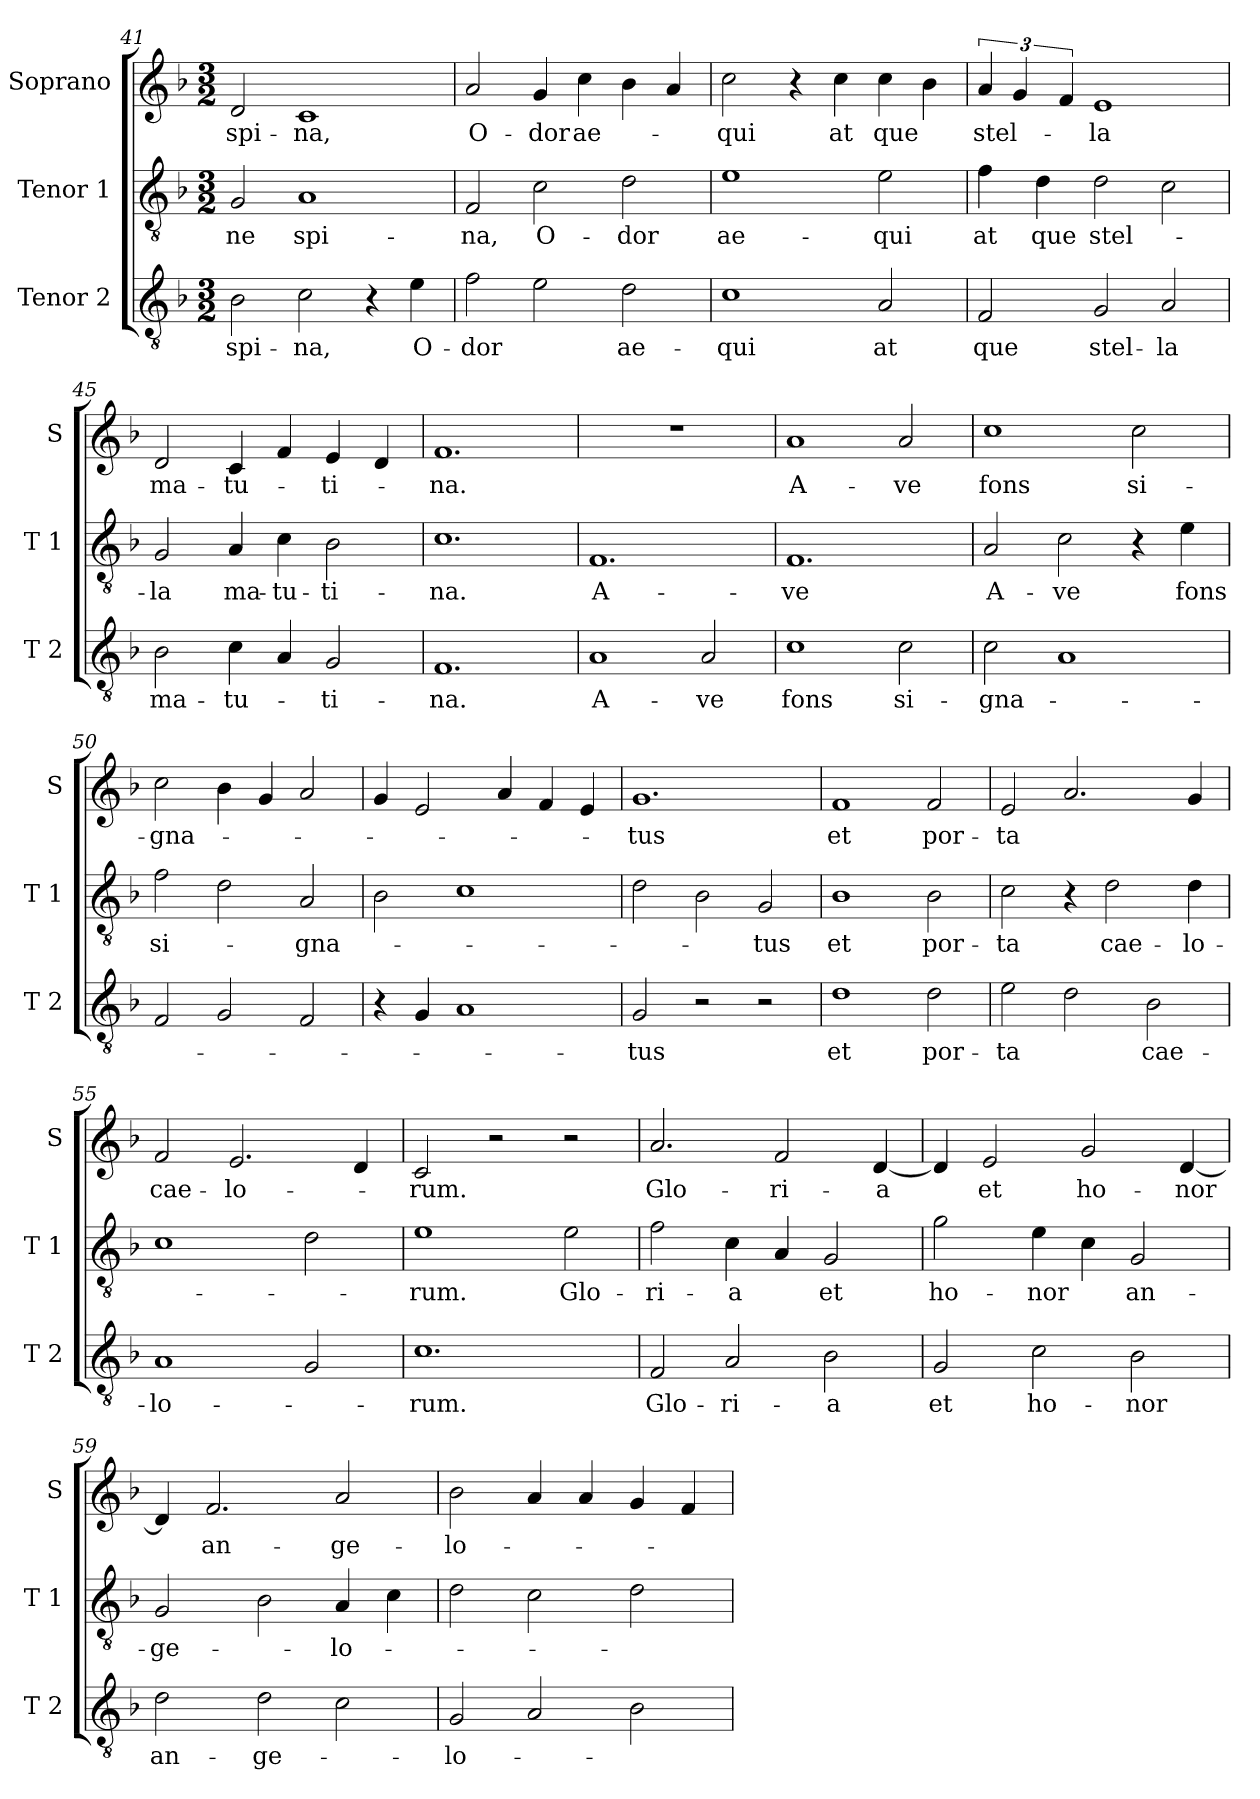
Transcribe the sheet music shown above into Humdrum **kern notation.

**kern	**text	**kern	**text	**kern	**text
*part3	*part3	*part2	*part2	*part1	*part1
*staff3	*staff3	*staff2	*staff2	*staff1	*staff1
*I"Tenor 2	*	*I"Tenor 1	*	*I"Soprano	*
*I'T 2	*	*I'T 1	*	*I'S	*
*clefGv2	*	*clefGv2	*	*clefG2	*
*k[b-]	*	*k[b-]	*	*k[b-]	*
*F:	*	*F:	*	*F:	*
*M3/2	*	*M3/2	*	*M3/2	*
=41	=41	=41	=41	=41	=41
!	!LO:LY:b	!	!LO:LY:b	!	!LO:LY:b
2B-\	spi-	2G/	-ne	2d/	spi-
!	!LO:LY:b	!	!LO:LY:b	!	!LO:LY:b
2c\	-na,	1A	spi-	1c	-na,
4r	.	.	.	.	.
!	!LO:LY:b	!	!	!	!
4e\	O-	.	.	.	.
=42	=42	=42	=42	=42	=42
!	!LO:LY:b	!	!LO:LY:b	!	!LO:LY:b
2f\	-dor	2F/	-na,	2a/	O-
!	!	!	!LO:LY:b	!	!LO:LY:b
2e\	.	2c\	O-	4g/	-dor
!	!	!	!	!	!LO:LY:b
.	.	.	.	4cc\	ae-
!	!LO:LY:b	!	!LO:LY:b	!	!
2d\	ae-	2d\	-dor	4b-\	.
.	.	.	.	4a/	.
!!LO:PB:g=z
=43	=43	=43	=43	=43	=43
!	!LO:LY:b	!	!LO:LY:b	!	!LO:LY:b
1c	-qui	1e	ae-	2cc\	-qui
.	.	.	.	4r	.
!	!	!	!	!	!LO:LY:b
.	.	.	.	4cc\	at
!	!LO:LY:b	!	!LO:LY:b	!	!LO:LY:b
2A/	at	2e\	-qui	4cc\	que
.	.	.	.	4b-\	.
=44	=44	=44	=44	=44	=44
!	!LO:LY:b	!	!LO:LY:b	!	!LO:LY:b
2F/	que	4f\	at	6a/	stel-
.	.	.	.	6g/	.
!	!	!	!LO:LY:b	!	!
.	.	4d\	que	.	.
.	.	.	.	6f/	.
!	!LO:LY:b	!	!LO:LY:b	!	!LO:LY:b
2G/	stel-	2d\	stel-	1e	-la
!	!LO:LY:b	!	!	!	!
2A/	-la	2c\	.	.	.
=45	=45	=45	=45	=45	=45
!	!LO:LY:b	!	!LO:LY:b	!	!LO:LY:b
2B-\	ma-	2G/	-la	2d/	ma-
!	!LO:LY:b	!	!LO:LY:b	!	!LO:LY:b
4c\	-tu-	4A/	ma-	4c/	-tu-
!	!	!	!LO:LY:b	!	!
4A/	.	4c\	-tu-	4f/	.
!	!LO:LY:b	!	!LO:LY:b	!	!LO:LY:b
2G/	-ti-	2B-\	-ti-	4e/	-ti-
.	.	.	.	4d/	.
=46	=46	=46	=46	=46	=46
!	!LO:LY:b	!	!LO:LY:b	!	!LO:LY:b
1.F	-na.	1.c	-na.	1.f	-na.
=47	=47	=47	=47	=47	=47
!	!LO:LY:b	!	!LO:LY:b	!	!
1A	A-	1.F	A-	1.r	.
!	!LO:LY:b	!	!	!	!
2A/	-ve	.	.	.	.
!!LO:LB:g=z
=48	=48	=48	=48	=48	=48
!	!LO:LY:b	!	!LO:LY:b	!	!LO:LY:b
1c	fons	1.F	-ve	1a	A-
!	!LO:LY:b	!	!	!	!LO:LY:b
2c\	si-	.	.	2a/	-ve
=49	=49	=49	=49	=49	=49
!	!LO:LY:b	!	!LO:LY:b	!	!LO:LY:b
2c\	-gna-	2A/	A-	1cc	fons
!	!	!	!LO:LY:b	!	!
1A	.	2c\	-ve	.	.
!	!	!	!	!	!LO:LY:b
.	.	4r	.	2cc\	si-
!	!	!	!LO:LY:b	!	!
.	.	4e\	fons	.	.
=50	=50	=50	=50	=50	=50
!	!	!	!LO:LY:b	!	!LO:LY:b
2F/	.	2f\	si-	2cc\	-gna-
2G/	.	2d\	.	4b-\	.
.	.	.	.	4g/	.
!	!	!	!LO:LY:b	!	!
2F/	.	2A/	-gna-	2a/	.
=51	=51	=51	=51	=51	=51
4r	.	2B-\	.	4g/	.
4G/	.	.	.	2e/	.
1A	.	1c	.	.	.
.	.	.	.	4a/	.
.	.	.	.	4f/	.
.	.	.	.	4e/	.
=52	=52	=52	=52	=52	=52
!	!LO:LY:b	!	!	!	!LO:LY:b
2G/	-tus	2d\	.	1.g	-tus
2r	.	2B-\	.	.	.
!	!	!	!LO:LY:b	!	!
2r	.	2G/	-tus	.	.
!!LO:LB:g=z
=53	=53	=53	=53	=53	=53
!	!LO:LY:b	!	!LO:LY:b	!	!LO:LY:b
1d	et	1B-	et	1f	et
!	!LO:LY:b	!	!LO:LY:b	!	!LO:LY:b
2d\	por-	2B-\	por-	2f/	por-
=54	=54	=54	=54	=54	=54
!	!LO:LY:b	!	!LO:LY:b	!	!LO:LY:b
2e\	-ta	2c\	-ta	2e/	-ta
2d\	.	4r	.	2.a/	.
!	!	!	!LO:LY:b	!	!
.	.	2d\	cae-	.	.
!	!LO:LY:b	!	!	!	!
2B-\	cae-	.	.	.	.
!	!	!	!LO:LY:b	!	!
.	.	4d\	-lo-	4g/	.
=55	=55	=55	=55	=55	=55
!	!LO:LY:b	!	!	!	!LO:LY:b
1A	-lo-	1c	.	2f/	cae-
!	!	!	!	!	!LO:LY:b
.	.	.	.	2.e/	-lo-
2G/	.	2d\	.	.	.
.	.	.	.	4d/	.
=56	=56	=56	=56	=56	=56
!	!LO:LY:b	!	!LO:LY:b	!	!LO:LY:b
1.c	-rum.	1e	-rum.	2c/	-rum.
.	.	.	.	2r	.
!	!	!	!LO:LY:b	!	!
.	.	2e\	Glo-	2r	.
=57	=57	=57	=57	=57	=57
!	!LO:LY:b	!	!LO:LY:b	!	!LO:LY:b
2F/	Glo-	2f\	-ri-	2.a/	Glo-
!	!LO:LY:b	!	!LO:LY:b	!	!
2A/	-ri-	4c\	-a	.	.
!	!	!	!	!	!LO:LY:b
.	.	4A/	.	2f/	-ri-
!	!LO:LY:b	!	!LO:LY:b	!	!
2B-\	-a	2G/	et	.	.
!	!	!	!	!	!LO:LY:b
.	.	.	.	[4d/	-a
!!LO:LB:g=z
=58	=58	=58	=58	=58	=58
!	!LO:LY:b	!	!LO:LY:b	!	!
2G/	et	2g\	ho-	4d/]	.
!	!	!	!	!	!LO:LY:b
.	.	.	.	2e/	et
!	!LO:LY:b	!	!LO:LY:b	!	!
2c\	ho-	4e\	-nor	.	.
!	!	!	!	!	!LO:LY:b
.	.	4c\	.	2g/	ho-
!	!LO:LY:b	!	!LO:LY:b	!	!
2B-\	-nor	2G/	an-	.	.
!	!	!	!	!	!LO:LY:b
.	.	.	.	[4d/	-nor
=59	=59	=59	=59	=59	=59
!	!LO:LY:b	!	!LO:LY:b	!	!
2d\	an-	2G/	-ge-	4d/]	.
!	!	!	!	!	!LO:LY:b
.	.	.	.	2.f/	an-
!	!LO:LY:b	!	!	!	!
2d\	-ge-	2B-\	.	.	.
!	!	!	!LO:LY:b	!	!LO:LY:b
2c\	.	4A/	-lo-	2a/	-ge-
.	.	4c\	.	.	.
=60	=60	=60	=60	=60	=60
!	!LO:LY:b	!	!	!	!LO:LY:b
2G/	-lo-	2d\	.	2b-\	-lo-
2A/	.	2c\	.	4a/	.
.	.	.	.	4a/	.
2B-\	.	2d\	.	4g/	.
.	.	.	.	4f/	.
=	=	=	=	=	=
*-	*-	*-	*-	*-	*-
